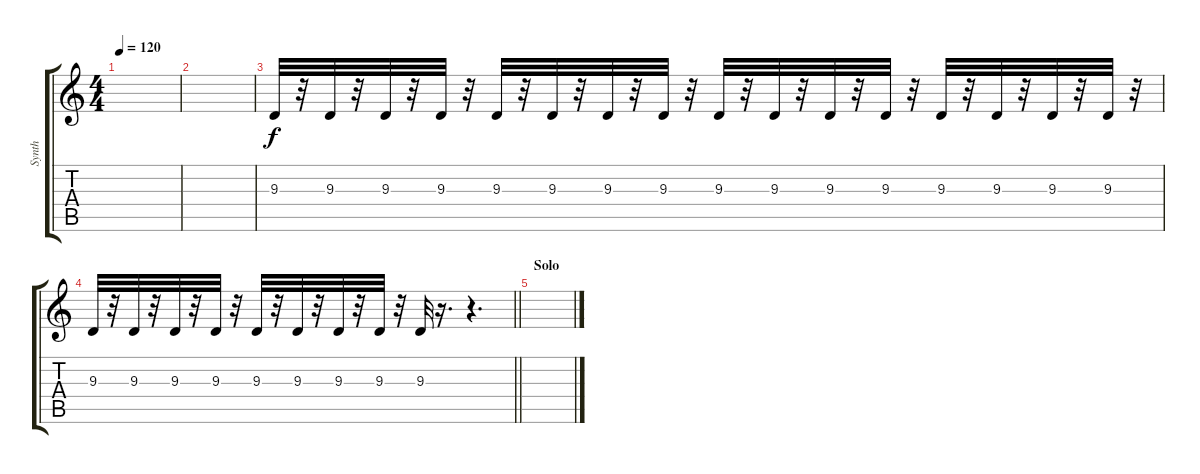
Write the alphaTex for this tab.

\track ("Synth" "Synth") {instrument lead8bassandlead}
\staff {score tabs}
\tuning (D4 A3 F3 C3 G2 D2) {hide}
\ts (4 4)
\tempo 120
\clef g2
\ks c
|
|
9.3.32 r.32 9.3.32 r.32 9.3.32 r.32 9.3.32 r.32 9.3.32 r.32 9.3.32 r.32 9.3.32 r.32 9.3.32 r.32 9.3.32 r.32 9.3.32 r.32 9.3.32 r.32 9.3.32 r.32 9.3.32 r.32 9.3.32 r.32 9.3.32 r.32 9.3.32 r.32 |
\barLineRight lightlight
9.3.32 r.32 9.3.32 r.32 9.3.32 r.32 9.3.32 r.32 9.3.32 r.32 9.3.32 r.32 9.3.32 r.32 9.3.32 r.32 9.3.32 r.16{d} r.4{d} |
\section ("" "Solo")
